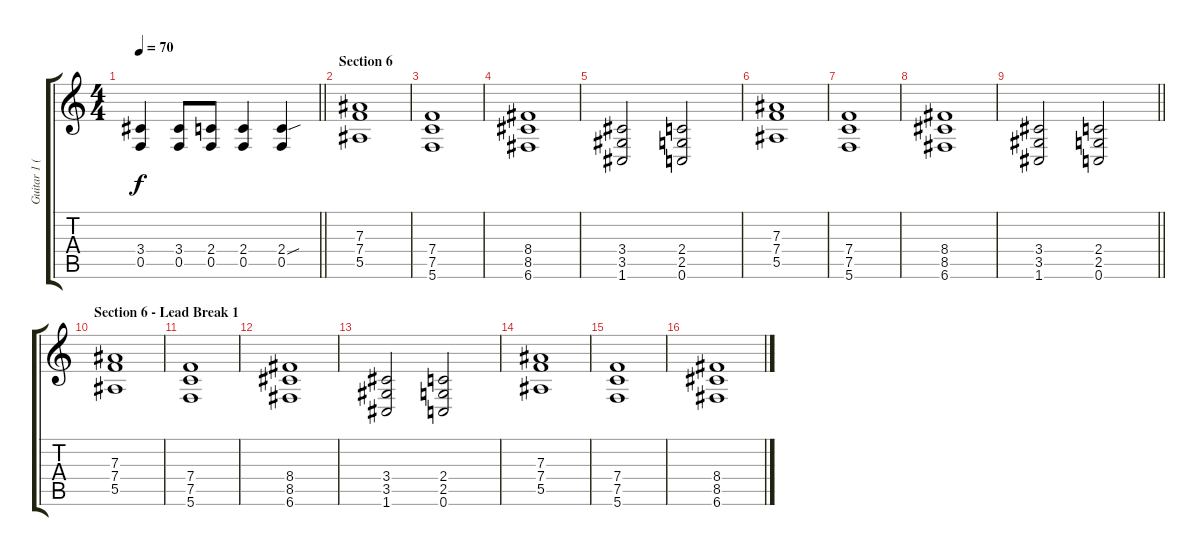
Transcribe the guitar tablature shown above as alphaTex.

\track ("Guitar 1 (Distortion)" "Guitar 1 (") {instrument distortionguitar}
\staff {score tabs}
\tuning (C4 G3 Eb3 Bb2 F2 C2) {hide}
\ts (4 4)
\tempo 70
\clef g2
\barLineRight lightlight
\ks c
(3.4 0.5).4{dy f} (3.4 0.5).8 (2.4 0.5).8 (2.4 0.5).4 (2.4{sou} 0.5).4 |
\section ("" "Section 6")
(7.3 7.4 5.5).1 |
(7.4 7.5 5.6).1 |
(8.4 8.5 6.6).1 |
(3.4 3.5 1.6).2 (2.4 2.5 0.6).2 |
(7.3 7.4 5.5).1 |
(7.4 7.5 5.6).1 |
(8.4 8.5 6.6).1 |
\barLineRight lightlight
(3.4 3.5 1.6).2 (2.4 2.5 0.6).2 |
\section ("" "Section 6 - Lead Break 1")
(7.3 7.4 5.5).1 |
(7.4 7.5 5.6).1 |
(8.4 8.5 6.6).1 |
(3.4 3.5 1.6).2 (2.4 2.5 0.6).2 |
(7.3 7.4 5.5).1 |
(7.4 7.5 5.6).1 |
(8.4 8.5 6.6).1
